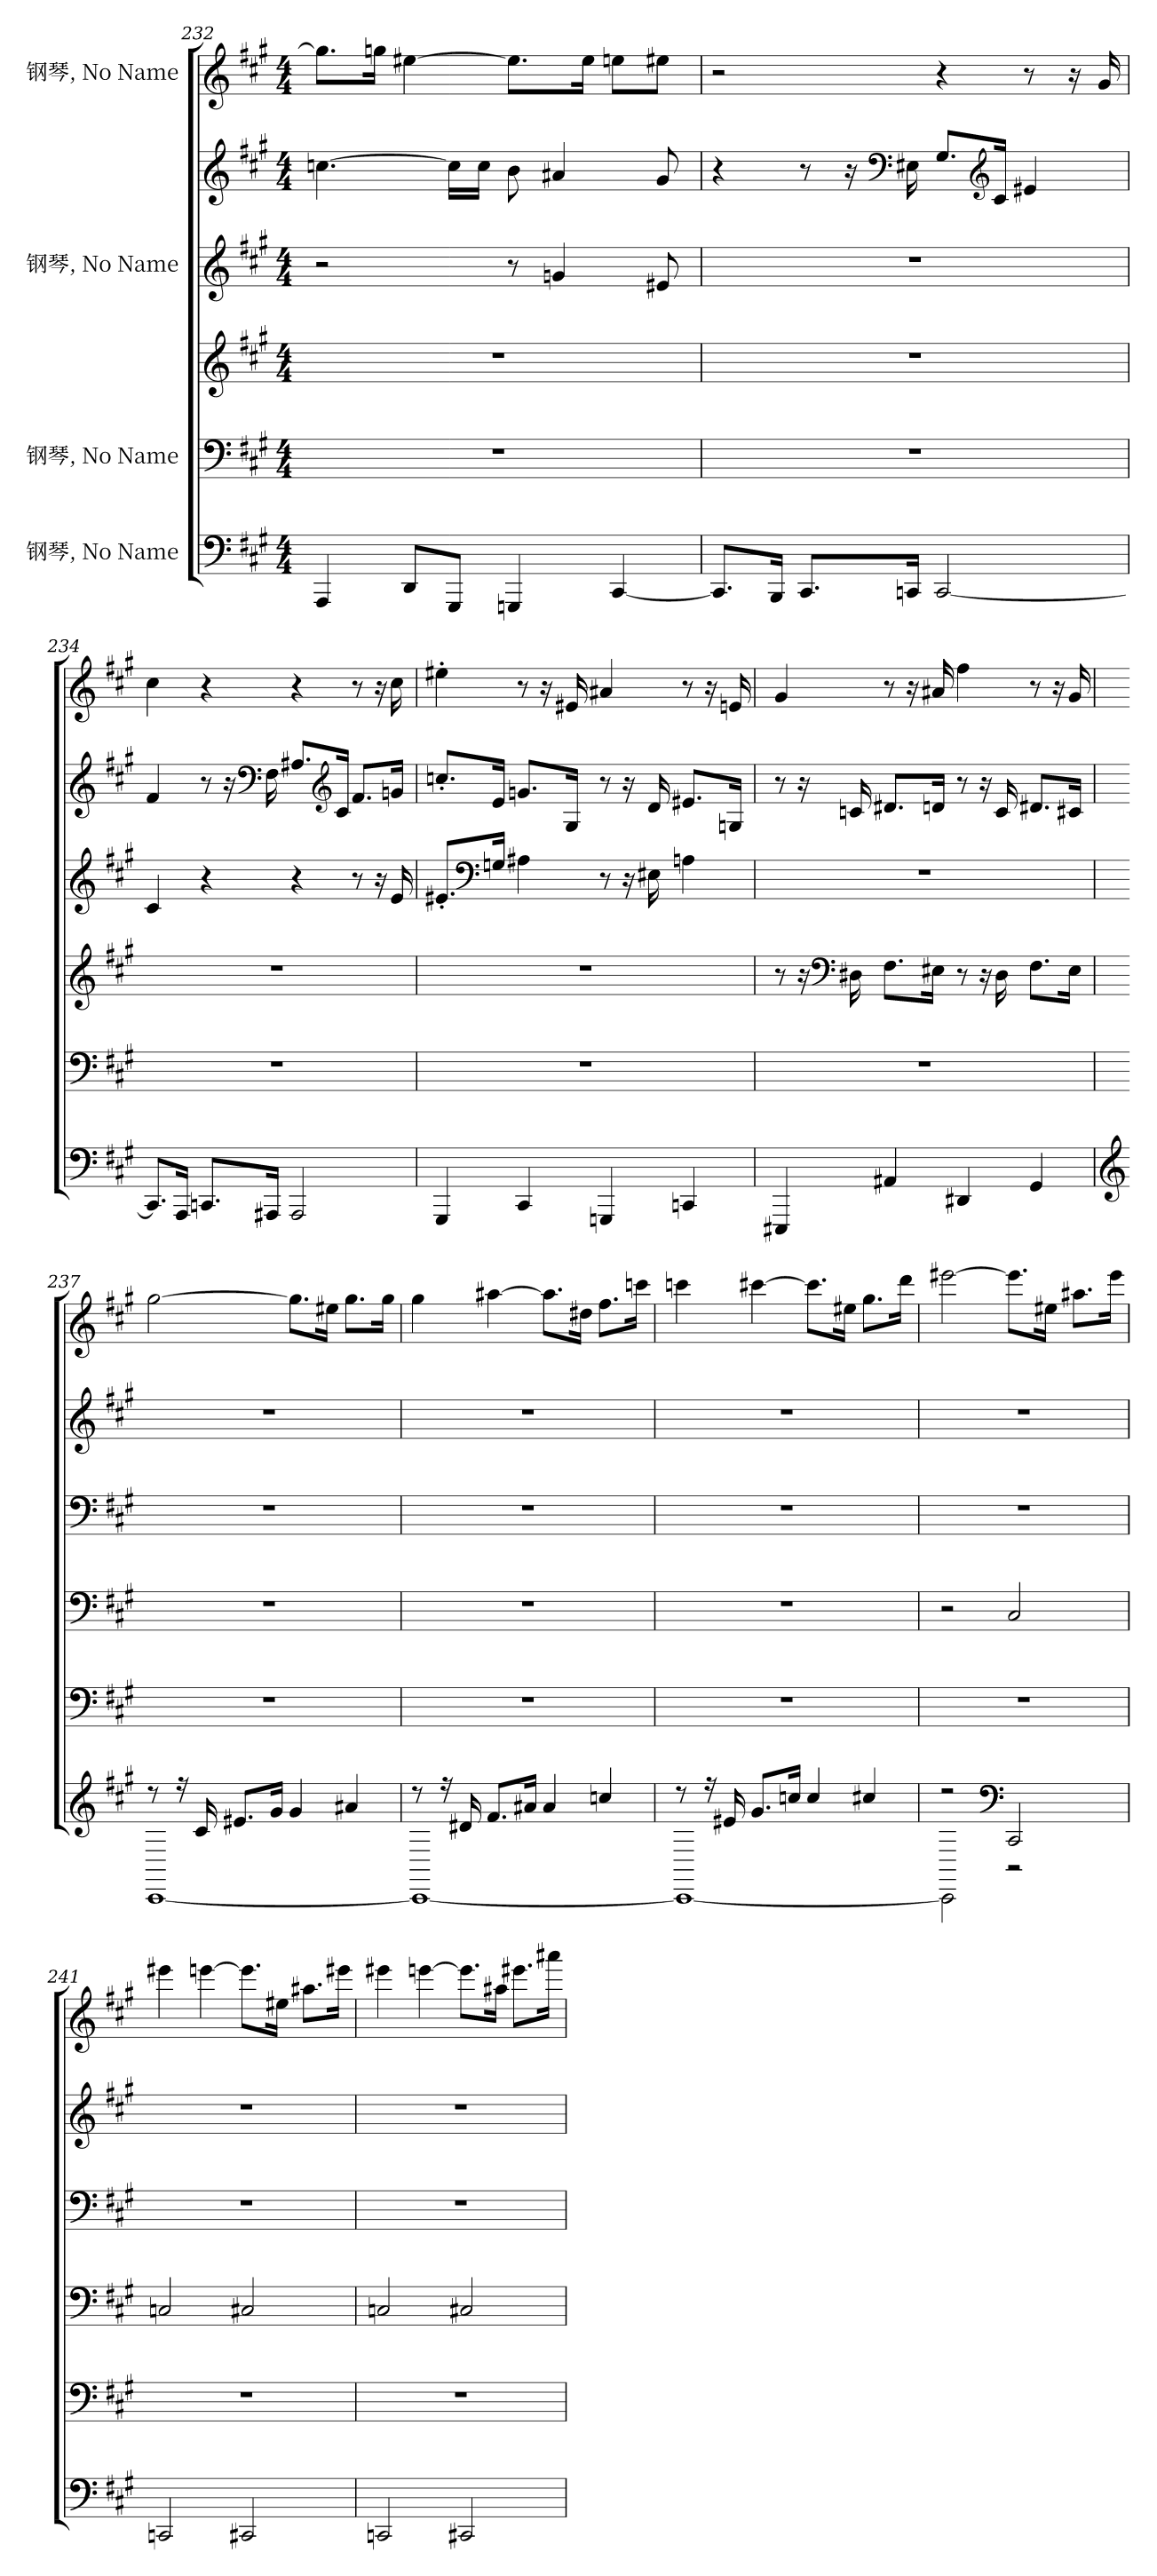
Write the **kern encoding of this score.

**kern	**kern	**kern	**kern	**kern	**kern
*part4	*part3	*part3	*part2	*part2	*part1
*staff6	*staff5	*staff4	*staff3	*staff2	*staff1
*I"钢琴, No Name	*I"钢琴, No Name	*	*I"钢琴, No Name	*	*I"钢琴, No Name
!!LO:LB:g=z
*clefF4	*clefF4	*clefG2	*clefG2	*clefG2	*clefG2
*k[f#c#g#]	*k[f#c#g#]	*k[f#c#g#]	*k[f#c#g#]	*k[f#c#g#]	*k[f#c#g#]
*M4/4	*M4/4	*M4/4	*M4/4	*M4/4	*M4/4
*MM150	*MM150	*MM150	*MM150	*MM150	*MM150
=232	=232	=232	=232	=232	=232
4AAA/	1r	1r	2r	[4.ccn\	8.gg\L]
.	.	.	.	.	16ggn\Jk
8DD/L	.	.	.	.	[4ee#X\
8GGG#/J	.	.	.	16cc\LL]	.
.	.	.	.	16cc\JJ	.
4GGGn/	.	.	8r	8b\	8.ee#\L]
.	.	.	4gn/	4a#X/	.
*	*	*	*	*	*MM149
.	.	.	.	.	16ee#\Jk
[4CC#/	.	.	.	.	8een\L
.	.	.	8e#X/	8g#/	8ee#X\J
=233	=233	=233	=233	=233	=233
8.CC#/L]	1r	1r	1r	4r	2r
16BBB/Jk	.	.	.	.	.
8.CC#/L	.	.	.	8r	.
.	.	.	.	16r	.
*	*	*	*	*clefF4	*
16CCn/Jk	.	.	.	16E#X\	.
[2CC/	.	.	.	8.G#/L	4r
*	*	*	*	*clefG2	*
.	.	.	.	16c#/Jk	.
.	.	.	.	4e#X/	8r
.	.	.	.	.	16r
.	.	.	.	.	16g#/
!!LO:PB:g=z
=234	=234	=234	=234	=234	=234
*	*	*	*	*	*MM150
8.CC/L]	1r	1r	4c#/	4f#/	4cc#\
16AAA/Jk	.	.	.	.	.
8.CCn/L	.	.	4r	8r	4r
.	.	.	.	16r	.
*	*	*	*	*clefF4	*
16AAA#X/Jk	.	.	.	16F#\	.
2AAA#/	.	.	4r	8.A#X/L	4r
*	*	*	*	*clefG2	*
.	.	.	.	16c#/Jk	.
.	.	.	8r	8.f#/L	8r
.	.	.	16r	.	16r
.	.	.	16e/	16gn/Jk	16cc#\
=235	=235	=235	=235	=235	=235
4GGG#/	1r	1r	8.e#X'/L	8.ccn'/L	4ee#X'\
*	*	*	*clefF4	*	*
.	.	.	16Gn/Jk	16e/Jk	.
4CC#/	.	.	4A#X\	8.gn/L	8r
.	.	.	.	.	16r
.	.	.	.	16G#/Jk	16e#X/
4GGGn/	.	.	8r	8r	4a#X/
.	.	.	16r	16r	.
.	.	.	16E#X\	16d/	.
4CCn/	.	.	4An\	8.e#X/L	8r
.	.	.	.	.	16r
.	.	.	.	16Gn/Jk	16en/
!!LO:LB:g=z
=236	=236	=236	=236	=236	=236
*	*	*	*	*	*MM149
4EEE#X/	1r	8r	1r	8r	4g#/
.	.	16r	.	16r	.
*	*	*clefF4	*	*	*
.	.	16D#X\	.	16cn/	.
4AA#X/	.	8.F#\L	.	8.d#X/L	8r
.	.	.	.	.	16r
.	.	16E#X\Jk	.	16dn/Jk	16a#X/
4DD#X/	.	8r	.	8r	4ff#\
.	.	16r	.	16r	.
.	.	16D#\	.	16c/	.
4GG#/	.	8.F#\L	.	8.d#X/L	8r
.	.	.	.	.	16r
.	.	16E#\Jk	.	16c#X/Jk	16g#/
=237	=237	=237	=237	=237	=237
*clefG2	*	*	*	*	*
*	*	*	*	*	*MM150
*^	*	*	*	*	*
8r	[1CC#	1r	1r	1r	1r	[2gg#\
16r	.	.	.	.	.	.
16c#/	.	.	.	.	.	.
8.e#X/L	.	.	.	.	.	.
16g#/Jk	.	.	.	.	.	.
4g#/	.	.	.	.	.	8.gg#\L]
.	.	.	.	.	.	16ee#X\Jk
4a#X/	.	.	.	.	.	8.gg#\L
.	.	.	.	.	.	16gg#\Jk
!!LO:PB:g=z
=238	=238	=238	=238	=238	=238	=238
*	*	*	*	*	*	*MM150
8r	1CC#_	1r	1r	1r	1r	4gg#\
16r	.	.	.	.	.	.
16d#X/	.	.	.	.	.	.
8.f#/L	.	.	.	.	.	[4aa#X\
16a#X/Jk	.	.	.	.	.	.
4a#/	.	.	.	.	.	8.aa#\L]
.	.	.	.	.	.	16dd#X\Jk
4ccn/	.	.	.	.	.	8.ff#\L
.	.	.	.	.	.	16cccn\Jk
=239	=239	=239	=239	=239	=239	=239
*	*	*	*	*	*	*MM150
8r	1CC#_	1r	1r	1r	1r	4cccn\
16r	.	.	.	.	.	.
16e#X/	.	.	.	.	.	.
8.g#/L	.	.	.	.	.	[4ccc#X\
16ccn/Jk	.	.	.	.	.	.
4cc/	.	.	.	.	.	8.ccc#\L]
.	.	.	.	.	.	16ee#X\Jk
4cc#X/	.	.	.	.	.	8.gg#\L
.	.	.	.	.	.	16ddd\Jk
=240	=240	=240	=240	=240	=240	=240
*	*	*	*	*	*	*MM150
2r	2CC#\]	1r	2r	1r	1r	[2eee#X\
*clefF4	*	*	*	*	*	*
2CC#/	2r	.	2C#/	.	.	8.eee#\L]
.	.	.	.	.	.	16ee#X\Jk
.	.	.	.	.	.	8.aa#X\L
.	.	.	.	.	.	16eee#\Jk
*v	*v	*	*	*	*	*
!!LO:LB:g=z
=241	=241	=241	=241	=241	=241
*	*	*	*	*	*MM150
2CCn/	1r	2Cn/	1r	1r	4eee#X\
.	.	.	.	.	[4eeen\
2CC#X/	.	2C#X/	.	.	8.eee\L]
.	.	.	.	.	16ee#X\Jk
.	.	.	.	.	8.aa#X\L
.	.	.	.	.	16eee#X\Jk
=242	=242	=242	=242	=242	=242
*	*	*	*	*	*MM150
2CCn/	1r	2Cn/	1r	1r	4eee#X\
.	.	.	.	.	[4eeen\
2CC#X/	.	2C#X/	.	.	8.eee\L]
.	.	.	.	.	16aa#X\Jk
.	.	.	.	.	8.eee#X\L
.	.	.	.	.	16aaa#X\Jk
=	=	=	=	=	=
*-	*-	*-	*-	*-	*-
